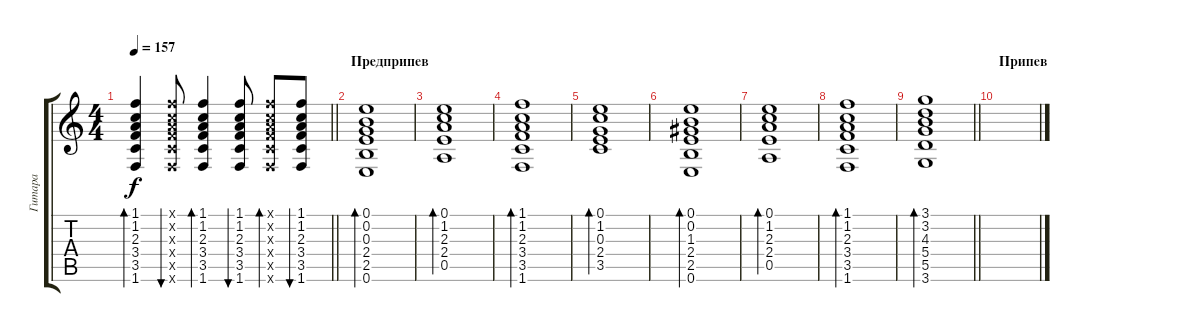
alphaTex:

\track ("Гитара" "Гитара") {instrument acousticguitarsteel}
\staff {score tabs}
\tuning (E4 B3 G3 D3 A2 E2) {hide}
\ts (4 4)
\tempo 157
\clef g2
\barLineRight lightlight
\ks c
(1.1 1.2 2.3 3.4 3.5 1.6).4{bd 30 dy f} (1.1{x} 1.2{x} 2.3{x} 3.4{x} 3.5{x} 1.6{x}).8{bu 30} (1.1 1.2 2.3 3.4 3.5 1.6).4{bd 30} (1.1 1.2 2.3 3.4 3.5 1.6).8{bu 30} (1.1{x} 1.2{x} 2.3{x} 3.4{x} 3.5{x} 1.6{x}).8{bd 30} (1.1 1.2 2.3 3.4 3.5 1.6).8{bu 30} |
\section ("" "Предприпев")
(0.1 0.2 0.3 2.4 2.5 0.6).1{bd 60} |
(0.1 1.2 2.3 2.4 0.5).1{bd 60} |
(1.1 1.2 2.3 3.4 3.5 1.6).1{bd 60} |
(0.1 1.2 0.3 2.4 3.5).1{bd 60} |
(0.1 0.2 1.3 2.4 2.5 0.6).1{bd 60} |
(0.1 1.2 2.3 2.4 0.5).1{bd 60} |
(1.1 1.2 2.3 3.4 3.5 1.6).1{bd 60} |
\barLineRight lightlight
(3.1 3.2 4.3 5.4 5.5 3.6).1{bd 60} |
\section ("" "Припев")
